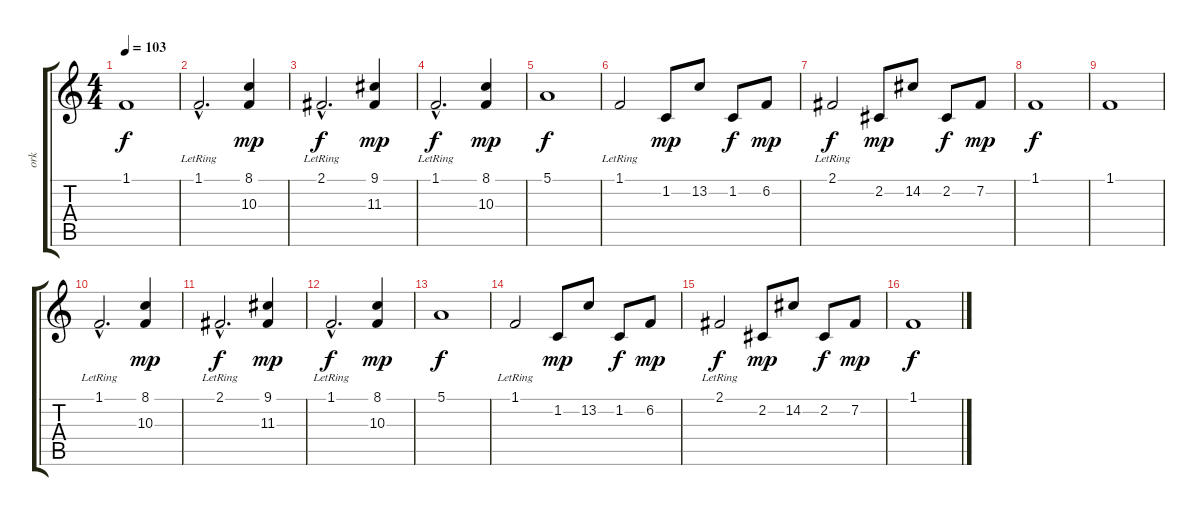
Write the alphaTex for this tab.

\track ("ork" "ork") {instrument stringensemble1}
\staff {score tabs}
\tuning (E4 B3 G3 D3 A2 E2) {hide}
\ts (4 4)
\tempo 103
\clef g2
\ks c
1.1.1{dy f} |
1.1{hac lr}.2{d} (8.1 10.3).4{dy mp} |
2.1{hac lr}.2{d dy f} (9.1 11.3).4{dy mp} |
1.1{hac lr}.2{d dy f} (8.1 10.3).4{dy mp} |
5.1.1{dy f} |
1.1{lr}.2 1.2.8{dy mp} 13.2.8 1.2.8{dy f} 6.2.8{dy mp} |
2.1{lr}.2{dy f} 2.2.8{dy mp} 14.2.8 2.2.8{dy f} 7.2.8{dy mp} |
1.1.1{dy f} |
1.1.1 |
1.1{hac lr}.2{d} (8.1 10.3).4{dy mp} |
2.1{hac lr}.2{d dy f} (9.1 11.3).4{dy mp} |
1.1{hac lr}.2{d dy f} (8.1 10.3).4{dy mp} |
5.1.1{dy f} |
1.1{lr}.2 1.2.8{dy mp} 13.2.8 1.2.8{dy f} 6.2.8{dy mp} |
2.1{lr}.2{dy f} 2.2.8{dy mp} 14.2.8 2.2.8{dy f} 7.2.8{dy mp} |
1.1.1{dy f}
